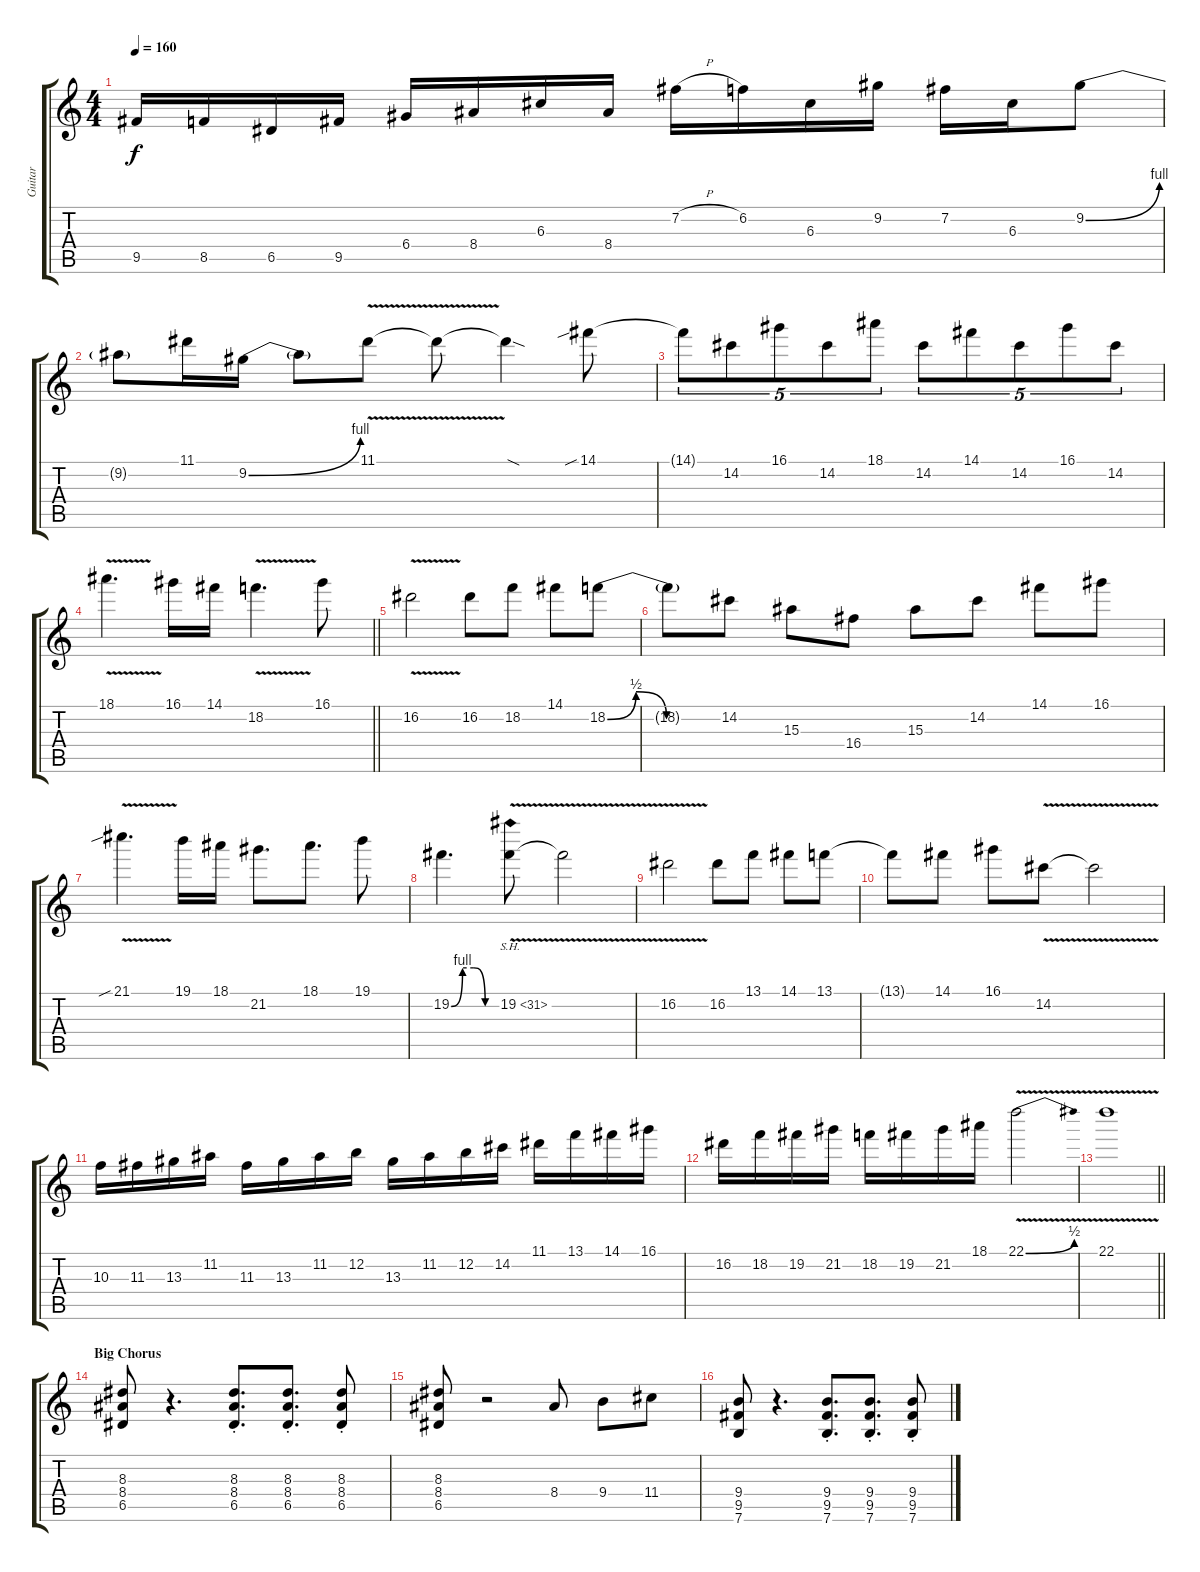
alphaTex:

\track ("Guitar" "Guitar") {instrument overdrivenguitar}
\staff {score tabs}
\tuning (E4 B3 G3 D3 A2 E2) {hide}
\ts (4 4)
\tempo 160
\clef g2
\ks c
9.5.16{dy f} 8.5.16 6.5.16 9.5.16 6.4.16 8.4.16 6.3.16 8.4.16 7.2{h}.16 6.2.16 6.3.16 9.2.16 7.2.16 6.3.16 9.2{be (bend 0 0 60 4)}.8 |
9.2{t}.8 11.1.16 9.2{be (bend 0 0 60 4)}.16 9.2{t}.8 11.1{v}.8 11.1{t}.8 11.1{sod t}.4 14.1{sib}.8 |
14.1{t}.8{tu (5 4)} 14.2.8{tu (5 4)} 16.1.8{tu (5 4)} 14.2.8{tu (5 4)} 18.1.8{tu (5 4)} 14.2.8{tu (5 4)} 14.1.8{tu (5 4)} 14.2.8{tu (5 4)} 16.1.8{tu (5 4)} 14.2.8{tu (5 4)} |
\barLineRight lightlight
18.1{v}.4{d} 16.1.16 14.1.16 18.2{v}.4{d} 16.1.8 |
16.2{v}.2 16.2.8 18.2.8 14.1.8 18.2{be (custom 0 0 15 2 31 0 60 0)}.8 |
18.2{t}.8 14.2.8 15.3.8 16.4.8 15.3.8 14.2.8 14.1.8 16.1.8 |
21.1{v sib}.4{d} 19.1.16 18.1.16 21.2.8{d} 18.1.8{d} 19.1.8 |
19.2{be (custom 0 0 15 4 30 4 45 0 60 0)}.4{d} 19.2{sh 12 v}.8 19.2{t}.2 |
16.2{v}.2 16.2.8 13.1.8 14.1.8 13.1.8 |
13.1{t}.8 14.1.8 16.1.8 14.2{v}.8 14.2{t}.2 |
10.3.16 11.3.16 13.3.16 11.2.16 11.3.16 13.3.16 11.2.16 12.2.16 13.3.16 11.2.16 12.2.16 14.2.16 11.1.16 13.1.16 14.1.16 16.1.16 |
16.2.16 18.2.16 19.2.16 21.2.16 18.2.16 19.2.16 21.2.16 18.1.16 22.1{be (bend 0 0 60 2) v}.2 |
\barLineRight lightlight
22.1{v}.1 |
\section ("" "Big Chorus")
(8.3 8.4 6.5).8 r.4{d} (8.3{st} 8.4{st} 6.5{st}).8{d} (8.3{st} 8.4{st} 6.5{st}).8{d} (8.3{st} 8.4{st} 6.5{st}).8 |
(8.3 8.4 6.5).8 r.2 8.4.8 9.4.8 11.4.8 |
(9.4 9.5 7.6).8 r.4{d} (9.4{st} 9.5{st} 7.6{st}).8{d} (9.4{st} 9.5{st} 7.6{st}).8{d} (9.4{st} 9.5{st} 7.6{st}).8
